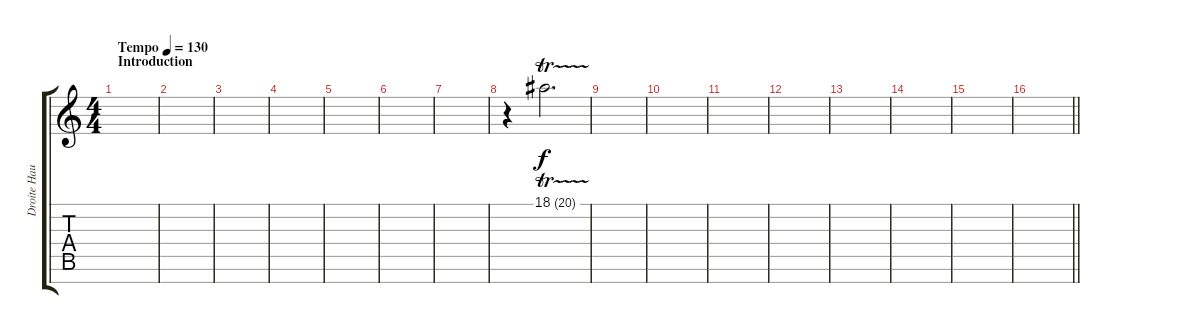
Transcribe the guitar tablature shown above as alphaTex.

\track ("Droite Haute" "Droite Hau") {instrument acousticgrandpiano}
\staff {score tabs}
\tuning (E4 B3 G3 D3 A2 E2 B1) {hide}
\ts (4 4)
\section ("" "Introduction ")
\tempo (130 "Tempo")
\clef g2
\ks c
|
|
|
|
|
|
|
r.4 18.1{tr (20 32)}.2{d} |
|
|
|
|
|
|
|
\barLineRight lightlight
